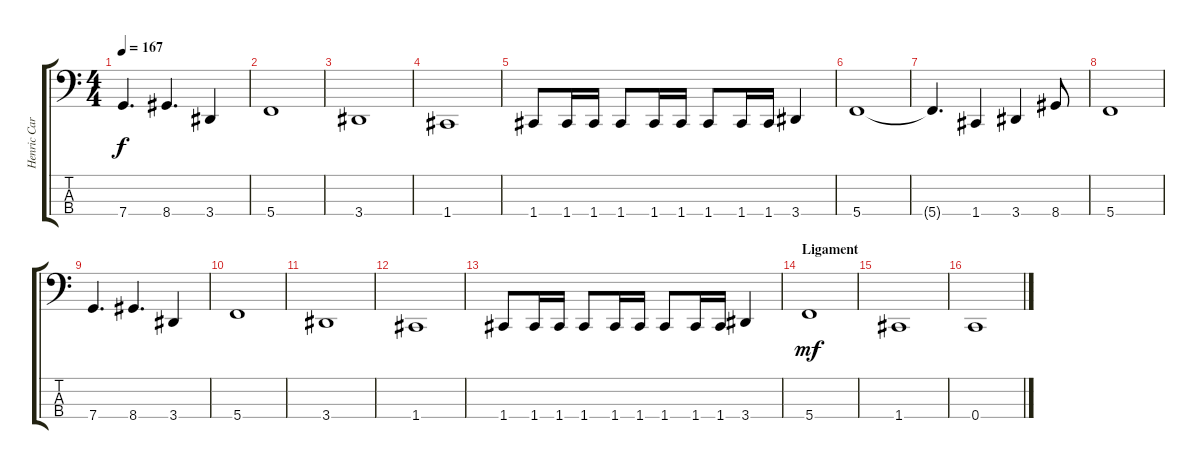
\track ("Henric Carlsson" "Henric Car") {instrument electricbassfinger}
\staff {score tabs}
\tuning (F2 C2 G1 C1) {hide}
\ts (4 4)
\tempo 167
\clef f4
\ks c
7.4.4{d dy f} 8.4.4{d} 3.4.4 |
5.4.1 |
3.4.1 |
1.4.1 |
1.4.8 1.4.16 1.4.16 1.4.8 1.4.16 1.4.16 1.4.8 1.4.16 1.4.16 3.4.4 |
5.4.1 |
5.4{t}.4{d} 1.4.4 3.4.4 8.4.8 |
5.4.1 |
7.4.4{d} 8.4.4{d} 3.4.4 |
5.4.1 |
3.4.1 |
1.4.1 |
1.4.8 1.4.16 1.4.16 1.4.8 1.4.16 1.4.16 1.4.8 1.4.16 1.4.16 3.4.4 |
\section ("" "Ligament")
5.4.1{dy mf} |
1.4.1 |
0.4.1
